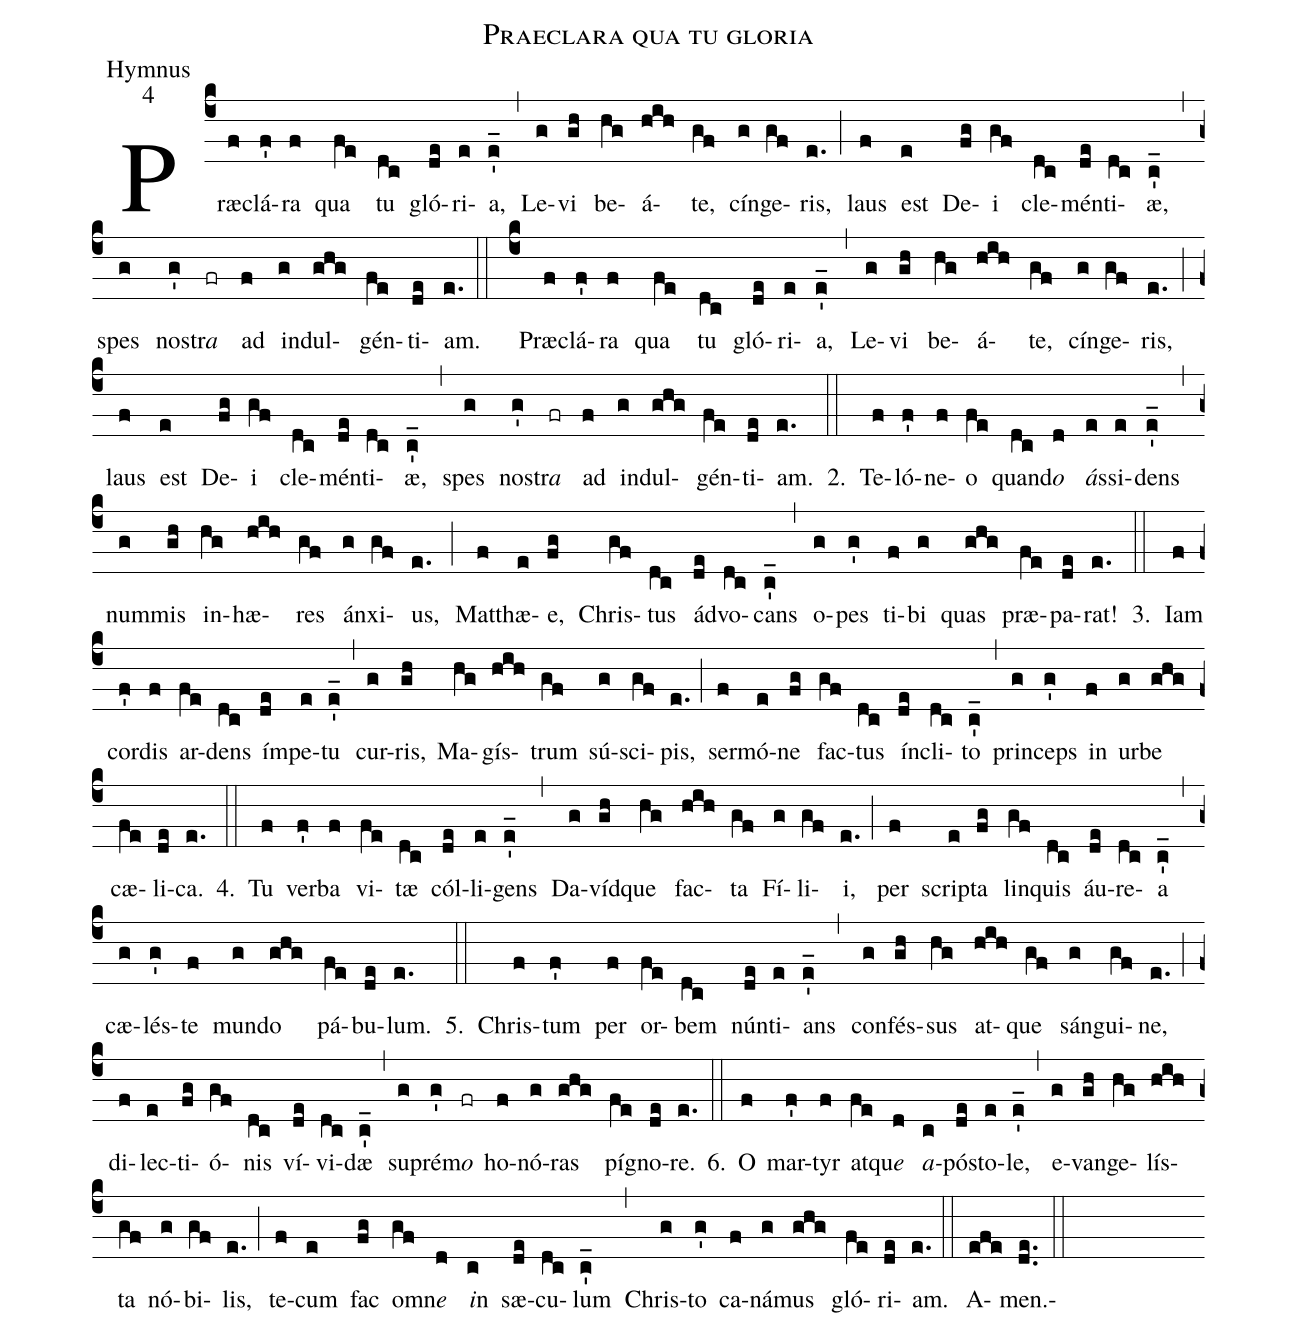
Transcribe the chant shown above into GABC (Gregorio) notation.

name:Praeclara qua tu gloria;
office-part:Hymnus;
mode:4;
%%
(c4)Præ(f)clá(f')ra(f) qua(fe) tu(dc) gló(de)ri(e)a,(e'_) (,)
Le(g)vi(gh) be(hg)á(hih)te,(gf) cín(g)ge(gf)ris,(e.) (;)
laus(f) est(e) De(fg)i(gf) cle(dc)mén(de)ti(dc)æ,(c'_) (,)
spes(g) nos(g')tr<i>a</i>(fr) ad(f) in(g)dul(ghg)gén(fe)ti(de)am.(e.) (::)
(c4)Præ(f)clá(f')ra(f) qua(fe) tu(dc) gló(de)ri(e)a,(e'_) (,)
Le(g)vi(gh) be(hg)á(hih)te,(gf) cín(g)ge(gf)ris,(e.) (;)
laus(f) est(e) De(fg)i(gf) cle(dc)mén(de)ti(dc)æ,(c'_) (,)
spes(g) nos(g')tr<i>a</i>(fr) ad(f) in(g)dul(ghg)gén(fe)ti(de)am.(e.) 2.(::)

Te(f)ló(f')ne(f)o(fe) quan(dc)d<i>o</i>(d) <i>á</i>s(e)si(e)dens(e'_) (,)
num(g)mis(gh) in(hg)hæ(hih)res(gf) án(g)xi(gf)us,(e.) (;)
Mat(f)thæ(e)e,(fg) Chris(gf)tus(dc) ád(de)vo(dc)cans(c'_) (,)
o(g)pes(g') ti(f)bi(g) quas(ghg) præ(fe)pa(de)rat!(e.) 3.(::)

Iam(f) cor(f')dis(f) ar(fe)dens(dc) ím(de)pe(e)tu(e'_) (,)
cur(g)ris,(gh) Ma(hg)gís(hih)trum(gf) sú(g)sci(gf)pis,(e.) (;)
ser(f)mó(e)ne(fg) fac(gf)tus(dc) ín(de)cli(dc)to(c'_) (,)
prin(g)ceps(g') in(f) ur(g)be(ghg) cæ(fe)li(de)ca.(e.) 4.(::)

Tu(f) ver(f')ba(f) vi(fe)tæ(dc) cól(de)li(e)gens(e'_) (,)
Da(g)víd(gh)que(hg) fac(hih)ta(gf) Fí(g)li(gf)i,(e.) (;)
per(f) scrip(e)ta(fg) lin(gf)quis(dc) áu(de)re(dc)a(c'_) (,)
cæ(g)lés(g')te(f) mun(g)do(ghg) pá(fe)bu(de)lum.(e.) 5.(::)

Chris(f)tum(f') per(f) or(fe)bem(dc) nún(de)ti(e)ans(e'_) (,)
con(g)fés(gh)sus(hg) at(hih)que(gf) sán(g)gui(gf)ne,(e.) (;)
di(f)lec(e)ti(fg)ó(gf)nis(dc) ví(de)vi(dc)dæ(c'_) (,)
su(g)pré(g')m<i>o</i>(fr) ho(f)nó(g)ras(ghg) pí(fe)gno(de)re.(e.) 6.(::)

O(f) mar(f')tyr(f) at(fe)qu<i>e</i>(d) <i>a</i>(c)pós(de)to(e)le,(e'_) (,)
e(g)van(gh)ge(hg)lís(hih)ta(gf) nó(g)bi(gf)lis,(e.) (;)
te(f)cum(e) fac(fg) om(gf)n<i>e</i>(d) <i>i</i>n(c) sæ(de)cu(dc)lum(c'_) (,)
Chris(g)to(g') ca(f)ná(g)mus(ghg) gló(fe)ri(de)am.(e.) (::) A(efe)men.(de..)(::)
